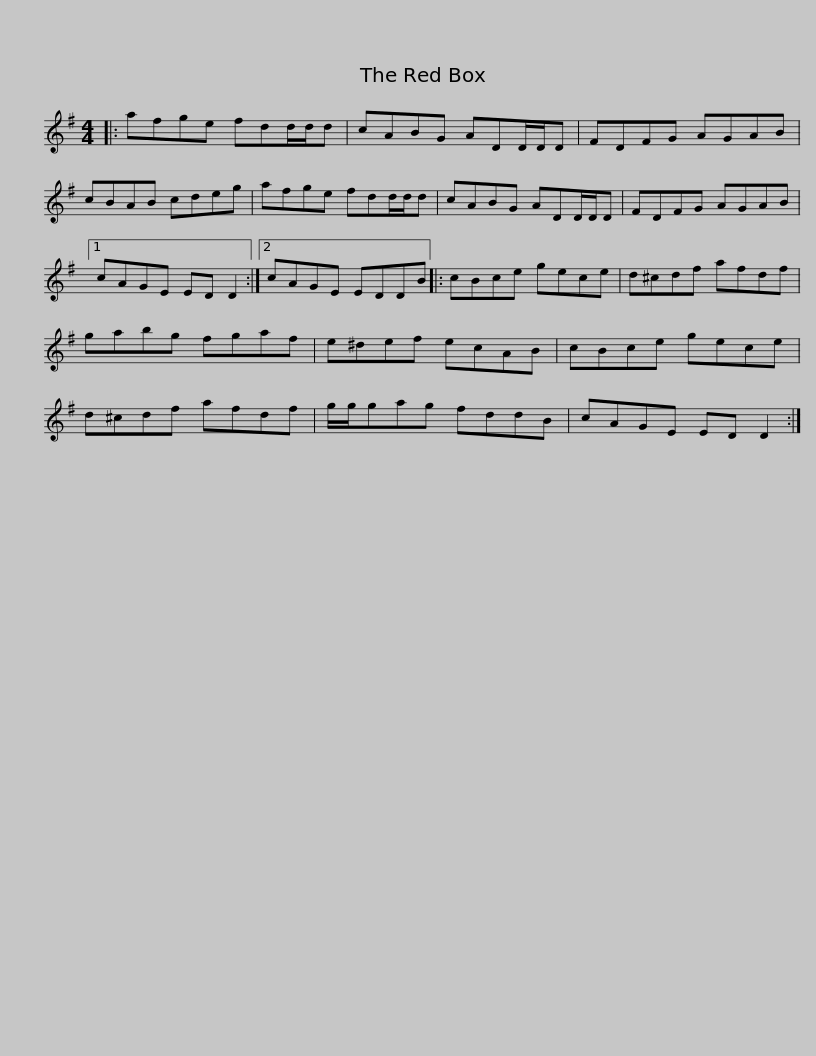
X:1
L:1/8
M:4/4
I:linebreak $
K:G
V:1 treble
V:1
|: afge fdd/d/d | cABG ADD/D/D | FDFG AGAB | cBAB cdeg | afge fdd/d/d |$ %5
 cABG ADD/D/D | FDFG AGAB |1 cAGE ED D2 :|2 cAGE EDDB |: cBce gece |$ %10
 d^cdf afdf | gabg fgaf | e^def ecAB | cBce gece | d^cdf afdf |$ %15
 g/g/gag fddB | cAGE ED D2 :| %17
